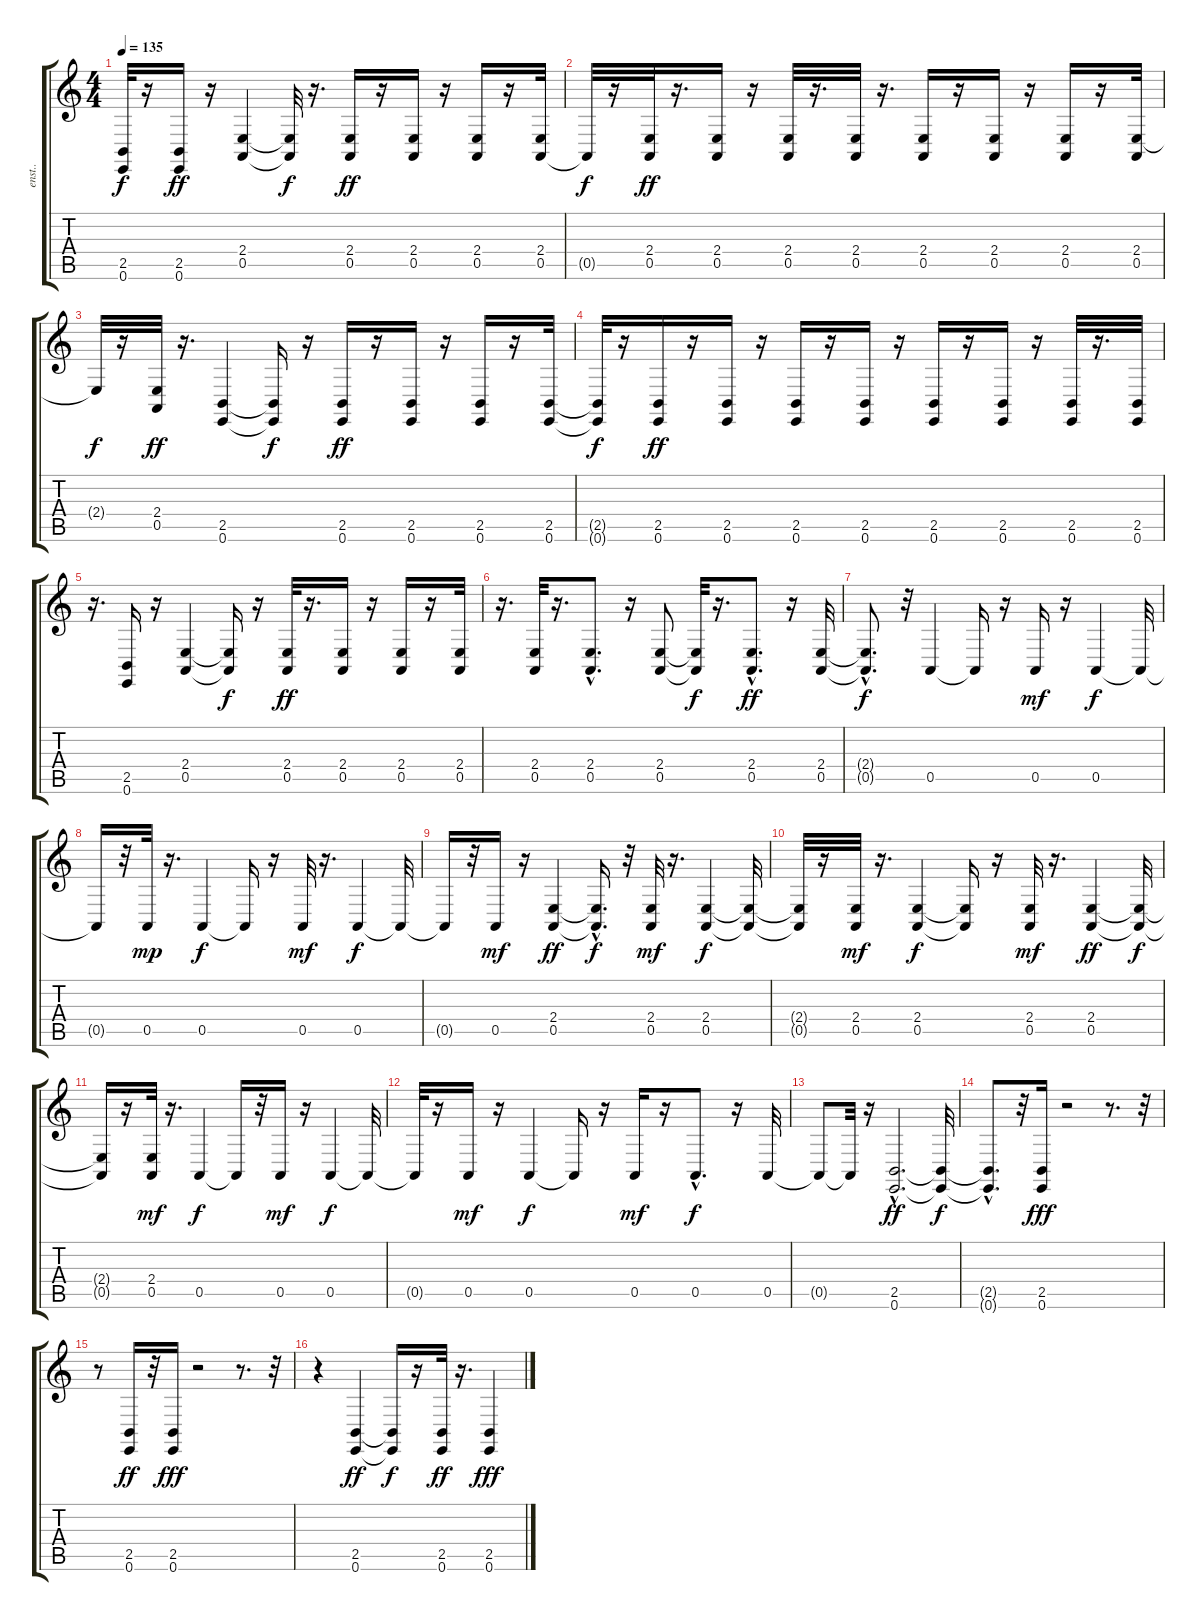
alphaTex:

\track ("enst.." "enst..") {instrument lead5charang}
\staff {score tabs}
\tuning (E4 B3 G3 D3 A2 E2) {hide}
\ts (4 4)
\tempo 135
\clef g2
\ks c
(2.5{t} 0.6{t}).32{dy f} r.16 (2.5 0.6).16{dy ff} r.16 (2.4 0.5).4 (2.4{t} 0.5{t}).32{dy f} r.16{d} (2.4 0.5).16{dy ff} r.16 (2.4 0.5).16 r.16 (2.4 0.5).16 r.16 (2.4 0.5).32 |
0.5{t}.32{dy f} r.16 (2.4 0.5).32{dy ff} r.16{d} (2.4 0.5).16 r.16 (2.4 0.5).32 r.16{d} (2.4 0.5).32 r.16{d} (2.4 0.5).16 r.16 (2.4 0.5).16 r.16 (2.4 0.5).16 r.16 (2.4 0.5).32 |
2.4{t}.32{dy f} r.16 (2.4 0.5).32{dy ff} r.16{d} (2.5 0.6).4 (2.5{t} 0.6{t}).16{dy f} r.16 (2.5 0.6).16{dy ff} r.16 (2.5 0.6).16 r.16 (2.5 0.6).16 r.16 (2.5 0.6).32 |
(2.5{t} 0.6{t}).32{dy f} r.16 (2.5 0.6).16{dy ff} r.16 (2.5 0.6).16 r.16 (2.5 0.6).16 r.16 (2.5 0.6).16 r.16 (2.5 0.6).16 r.16 (2.5 0.6).16 r.16 (2.5 0.6).32 r.16{d} (2.5 0.6).32 |
r.16{d} (2.5 0.6).16 r.16 (2.4 0.5).4 (2.4{t} 0.5{t}).16{dy f} r.16 (2.4 0.5).32{dy ff} r.16{d} (2.4 0.5).16 r.16 (2.4 0.5).16 r.16 (2.4 0.5).32 |
r.16{d} (2.4 0.5).32 r.16{d} (2.4{hac} 0.5{hac}).8{d} r.16 (2.4 0.5).8 (2.4{t} 0.5{t}).32{dy f} r.16{d} (2.4{hac} 0.5{hac}).8{d dy ff} r.16 (2.4 0.5).32 |
(2.4{hac t} 0.5{t}).8{d dy f} r.32 0.5.4 0.5{t}.16 r.16 0.5.16{dy mf} r.16 0.5.4{dy f} 0.5{t}.32 |
0.5{t}.16 r.32 0.5.32{dy mp} r.16{d} 0.5.4{dy f} 0.5{t}.16 r.16 0.5.32{dy mf} r.16{d} 0.5.4{dy f} 0.5{t}.32 |
0.5{t}.16 r.32 0.5.16{dy mf} r.16 (2.4 0.5).4{dy ff} (2.4{hac t} 0.5{hac t}).16{d dy f} r.32 (2.4 0.5).32{dy mf} r.16{d} (2.4 0.5).4{dy f} (2.4{t} 0.5{t}).32 |
(2.4{t} 0.5{t}).32 r.16 (2.4 0.5).32{dy mf} r.16{d} (2.4 0.5).4{dy f} (2.4{t} 0.5{t}).16 r.16 (2.4 0.5).32{dy mf} r.16{d} (2.4 0.5).4{dy ff} (2.4{t} 0.5{t}).32{dy f} |
(2.4{t} 0.5{t}).16 r.16 (2.4 0.5).32{dy mf} r.16{d} 0.5.4{dy f} 0.5{t}.16 r.32 0.5.16{dy mf} r.16 0.5.4{dy f} 0.5{t}.32 |
0.5{t}.32 r.16 0.5.16{dy mf} r.16 0.5.4{dy f} 0.5{t}.16 r.16 0.5.16{dy mf} r.16 0.5{hac}.8{d dy f} r.16 0.5.32 |
0.5{t}.8 0.5{t}.32 r.16 (2.5{hac} 0.6{hac}).2{d dy ff} (2.5{t} 0.6{t}).32{dy f} |
(2.5{hac t} 0.6{hac t}).8{d} r.32 (2.5 0.6).16{dy fff} r.2 r.8{d} r.32 |
r.8 (2.5 0.6).16{dy ff} r.32 (2.5 0.6).16{dy fff} r.2 r.8{d} r.32 |
r.4 (2.5 0.6).4{dy ff volume 11} (2.5{t} 0.6{t}).16{dy f} r.16 (2.5 0.6).32{dy ff} r.16{d} (2.5 0.6).4{dy fff}
